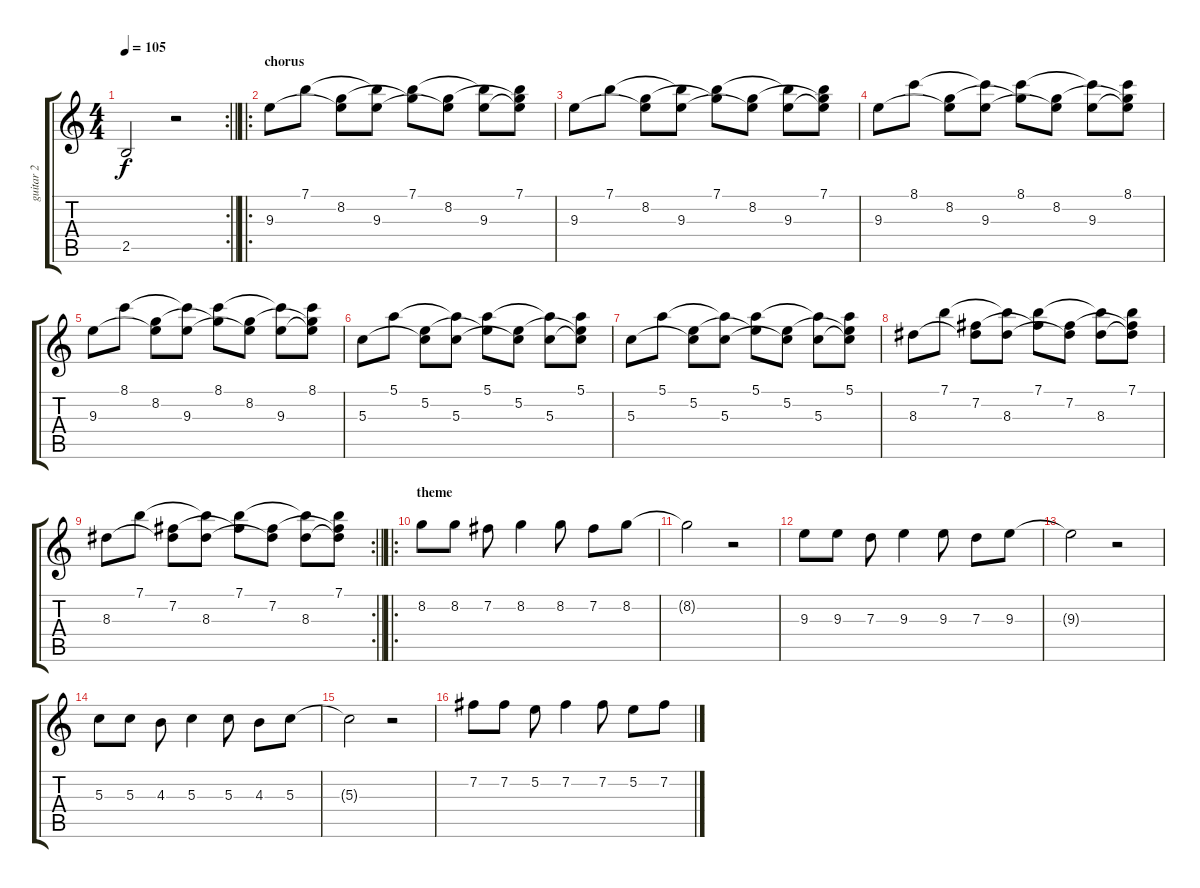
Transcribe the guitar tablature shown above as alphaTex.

\track ("guitar 2" "guitar 2") {instrument acousticguitarsteel}
\staff {score tabs}
\tuning (E4 B3 G3 D3 A2 E2) {hide}
\rc 2
\ts (4 4)
\tempo 105
\clef g2
\barLineRight lightlight
\ks c
2.5.2{dy f} r.2 |
\ro
\section ("" "chorus ")
9.3.8 7.1.8 (8.2 9.3{t}).8 (7.1{t} 9.3).8 (7.1 8.2{t}).8 (8.2 9.3{t}).8 (7.1{t} 9.3).8 (7.1 8.2{t} 9.3{t}).8 |
9.3.8 7.1.8 (8.2 9.3{t}).8 (7.1{t} 9.3).8 (7.1 8.2{t}).8 (8.2 9.3{t}).8 (7.1{t} 9.3).8 (7.1 8.2{t} 9.3{t}).8 |
9.3.8 8.1.8 (8.2 9.3{t}).8 (8.1{t} 9.3).8 (8.1 8.2{t}).8 (8.2 9.3{t}).8 (8.1{t} 9.3).8 (8.1 8.2{t} 9.3{t}).8 |
9.3.8 8.1.8 (8.2 9.3{t}).8 (8.1{t} 9.3).8 (8.1 8.2{t}).8 (8.2 9.3{t}).8 (8.1{t} 9.3).8 (8.1 8.2{t} 9.3{t}).8 |
5.3.8 5.1.8 (5.2 5.3{t}).8 (5.1{t} 5.3).8 (5.1 5.2{t}).8 (5.2 5.3{t}).8 (5.1{t} 5.3).8 (5.1 5.2{t} 5.3{t}).8 |
5.3.8 5.1.8 (5.2 5.3{t}).8 (5.1{t} 5.3).8 (5.1 5.2{t}).8 (5.2 5.3{t}).8 (5.1{t} 5.3).8 (5.1 5.2{t} 5.3{t}).8 |
8.3.8 7.1.8 (7.2 8.3{t}).8 (7.1{t} 8.3).8 (7.1 7.2{t}).8 (7.2 8.3{t}).8 (7.1{t} 8.3).8 (7.1 7.2{t} 8.3{t}).8 |
\rc 2
\barLineRight lightlight
8.3.8 7.1.8 (7.2 8.3{t}).8 (7.1{t} 8.3).8 (7.1 7.2{t}).8 (7.2 8.3{t}).8 (7.1{t} 8.3).8 (7.1 7.2{t} 8.3{t}).8 |
\ro
\section ("" "theme")
8.2.8 8.2.8 7.2.8 8.2.4 8.2.8 7.2.8 8.2.8 |
8.2{t}.2 r.2 |
9.3.8 9.3.8 7.3.8 9.3.4 9.3.8 7.3.8 9.3.8 |
9.3{t}.2 r.2 |
5.3.8 5.3.8 4.3.8 5.3.4 5.3.8 4.3.8 5.3.8 |
5.3{t}.2 r.2 |
7.2.8 7.2.8 5.2.8 7.2.4 7.2.8 5.2.8 7.2.8
